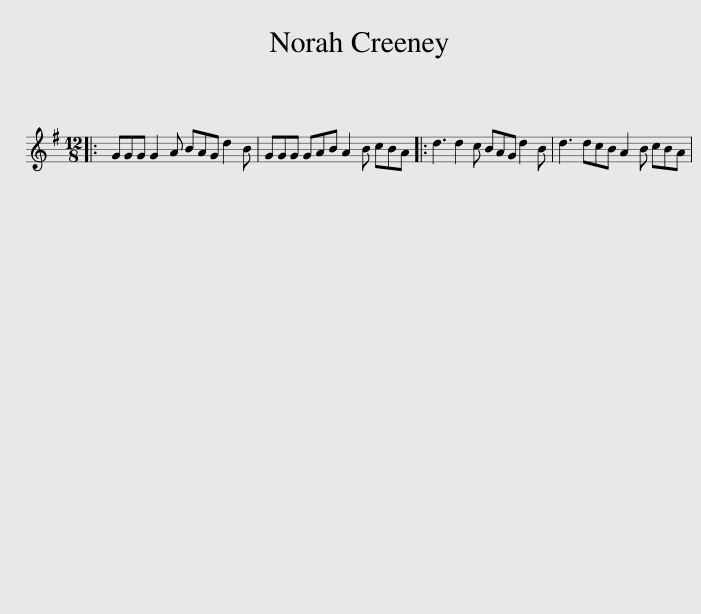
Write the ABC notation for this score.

X:1
L:1/8
M:12/8
I:linebreak $
K:G
V:1 treble
V:1
|: GGG G2 A BAG d2 B | GGG GAB A2 B cBA |: d3 d2 c BAG d2 B | d3 dcB A2 B cBA | %4
